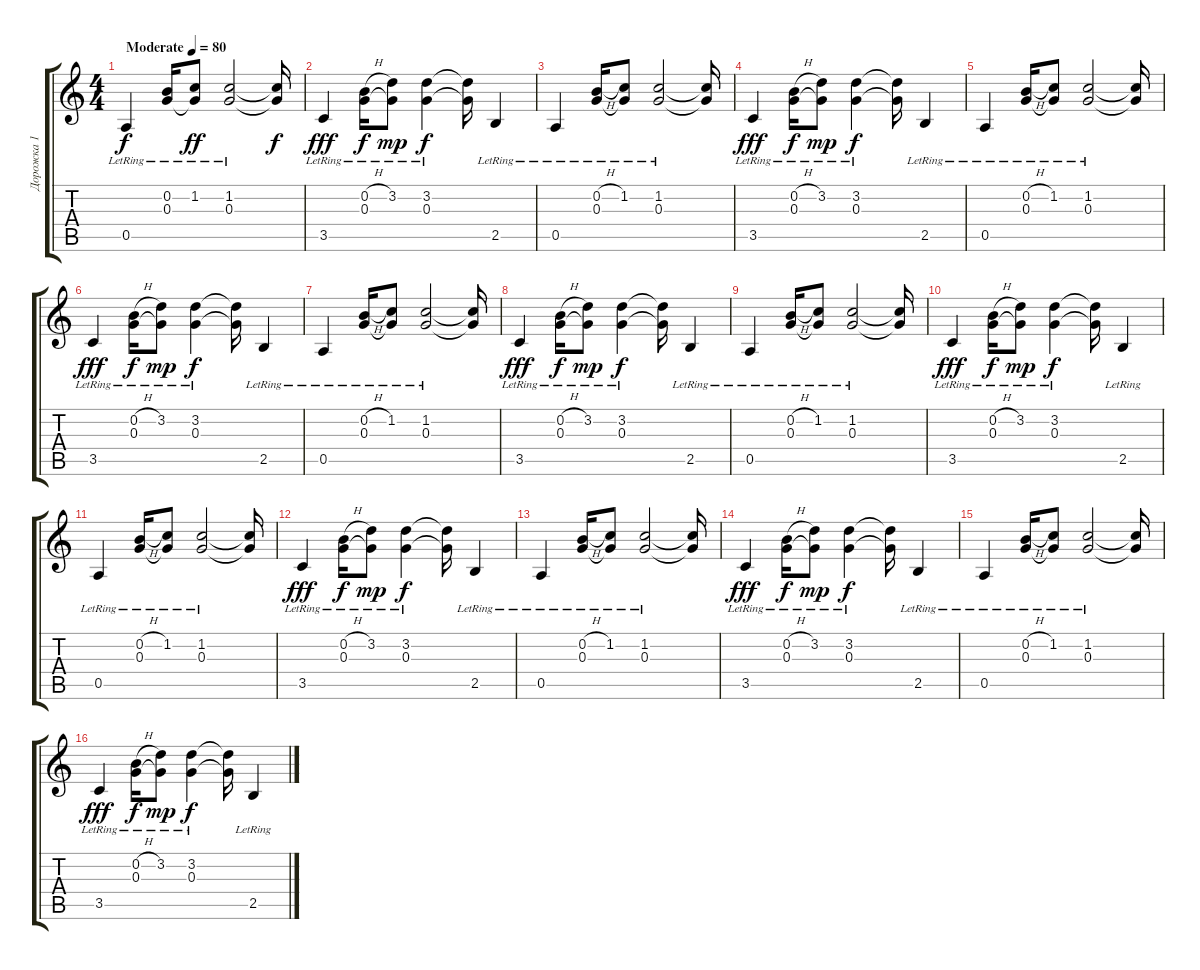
\track ("Дорожка 1" "Дорожка 1") {instrument electricguitarjazz}
\staff {score tabs}
\tuning (E4 B3 G3 D3 A2 E2) {hide}
\ts (4 4)
\tempo (80 "Moderate")
\clef g2
\ks c
0.5{lr}.4{dy f instrument electricguitarjazz} (0.2 0.3{lr}).16 (1.2{lr} 0.3{t}).8{dy ff} (1.2{lr} 0.3{lr}).2 (1.2{t} 0.3{t}).16{dy f} |
3.5{lr}.4{dy fff} (0.2{h lr} 0.3{lr}).16{dy f} (3.2{lr} 0.3{t}).8{dy mp} (3.2{lr} 0.3{lr}).4{dy f} (3.2{t} 0.3{t}).16 2.5{lr}.4 |
0.5{lr}.4 (0.2{h lr} 0.3{lr}).16 (1.2{lr} 0.3{t}).8 (1.2{lr} 0.3{lr}).2 (1.2{t} 0.3{t}).16 |
3.5{lr}.4{dy fff} (0.2{h lr} 0.3{lr}).16{dy f} (3.2{lr} 0.3{t}).8{dy mp} (3.2{lr} 0.3{lr}).4{dy f} (3.2{t} 0.3{t}).16 2.5{lr}.4 |
0.5{lr}.4 (0.2{h lr} 0.3{lr}).16 (1.2{lr} 0.3{t}).8 (1.2{lr} 0.3{lr}).2 (1.2{t} 0.3{t}).16 |
3.5{lr}.4{dy fff} (0.2{h lr} 0.3{lr}).16{dy f} (3.2{lr} 0.3{t}).8{dy mp} (3.2{lr} 0.3{lr}).4{dy f} (3.2{t} 0.3{t}).16 2.5{lr}.4 |
0.5{lr}.4 (0.2{h lr} 0.3{lr}).16 (1.2{lr} 0.3{t}).8 (1.2{lr} 0.3{lr}).2 (1.2{t} 0.3{t}).16 |
3.5{lr}.4{dy fff} (0.2{h lr} 0.3{lr}).16{dy f} (3.2{lr} 0.3{t}).8{dy mp} (3.2{lr} 0.3{lr}).4{dy f} (3.2{t} 0.3{t}).16 2.5{lr}.4 |
0.5{lr}.4 (0.2{h lr} 0.3{lr}).16 (1.2{lr} 0.3{t}).8 (1.2{lr} 0.3{lr}).2 (1.2{t} 0.3{t}).16 |
3.5{lr}.4{dy fff} (0.2{h lr} 0.3{lr}).16{dy f} (3.2{lr} 0.3{t}).8{dy mp} (3.2{lr} 0.3{lr}).4{dy f} (3.2{t} 0.3{t}).16 2.5{lr}.4 |
0.5{lr}.4 (0.2{h lr} 0.3{lr}).16 (1.2{lr} 0.3{t}).8 (1.2{lr} 0.3{lr}).2 (1.2{t} 0.3{t}).16 |
3.5{lr}.4{dy fff} (0.2{h lr} 0.3{lr}).16{dy f} (3.2{lr} 0.3{t}).8{dy mp} (3.2{lr} 0.3{lr}).4{dy f} (3.2{t} 0.3{t}).16 2.5{lr}.4 |
0.5{lr}.4 (0.2{h lr} 0.3{lr}).16 (1.2{lr} 0.3{t}).8 (1.2{lr} 0.3{lr}).2 (1.2{t} 0.3{t}).16 |
3.5{lr}.4{dy fff} (0.2{h lr} 0.3{lr}).16{dy f} (3.2{lr} 0.3{t}).8{dy mp} (3.2{lr} 0.3{lr}).4{dy f} (3.2{t} 0.3{t}).16 2.5{lr}.4 |
0.5{lr}.4 (0.2{h lr} 0.3{lr}).16 (1.2{lr} 0.3{t}).8 (1.2{lr} 0.3{lr}).2 (1.2{t} 0.3{t}).16 |
3.5{lr}.4{dy fff} (0.2{h lr} 0.3{lr}).16{dy f} (3.2{lr} 0.3{t}).8{dy mp} (3.2{lr} 0.3{lr}).4{dy f} (3.2{t} 0.3{t}).16 2.5{lr}.4
